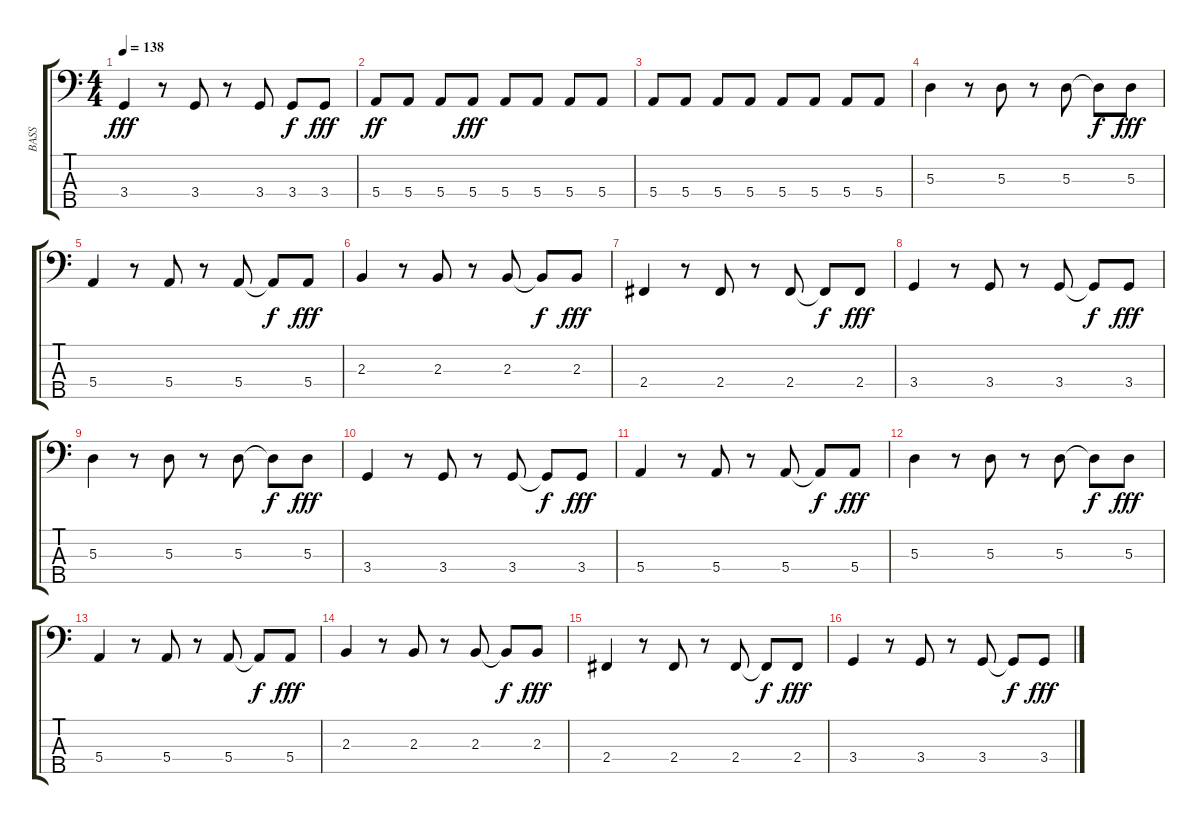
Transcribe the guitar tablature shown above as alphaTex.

\track ("BASS" "BASS") {instrument electricbassfinger}
\staff {score tabs}
\tuning (G2 D2 A1 E1 B0) {hide}
\ts (4 4)
\tempo 138
\clef f4
\ks c
3.4.4{dy fff} r.8 3.4.8 r.8 3.4.8 3.4.8{dy f} 3.4.8{dy fff} |
5.4.8{dy ff} 5.4.8 5.4.8 5.4.8{dy fff} 5.4.8 5.4.8 5.4.8 5.4.8 |
5.4.8 5.4.8 5.4.8 5.4.8 5.4.8 5.4.8 5.4.8 5.4.8 |
5.3.4 r.8 5.3.8 r.8 5.3.8 5.3{t}.8{dy f} 5.3.8{dy fff} |
5.4.4 r.8 5.4.8 r.8 5.4.8 5.4{t}.8{dy f} 5.4.8{dy fff} |
2.3.4 r.8 2.3.8 r.8 2.3.8 2.3{t}.8{dy f} 2.3.8{dy fff} |
2.4.4 r.8 2.4.8 r.8 2.4.8 2.4{t}.8{dy f} 2.4.8{dy fff} |
3.4.4 r.8 3.4.8 r.8 3.4.8 3.4{t}.8{dy f} 3.4.8{dy fff} |
5.3.4 r.8 5.3.8 r.8 5.3.8 5.3{t}.8{dy f} 5.3.8{dy fff} |
3.4.4 r.8 3.4.8 r.8 3.4.8 3.4{t}.8{dy f} 3.4.8{dy fff} |
5.4.4 r.8 5.4.8 r.8 5.4.8 5.4{t}.8{dy f} 5.4.8{dy fff} |
5.3.4 r.8 5.3.8 r.8 5.3.8 5.3{t}.8{dy f} 5.3.8{dy fff} |
5.4.4 r.8 5.4.8 r.8 5.4.8 5.4{t}.8{dy f} 5.4.8{dy fff} |
2.3.4 r.8 2.3.8 r.8 2.3.8 2.3{t}.8{dy f} 2.3.8{dy fff} |
2.4.4 r.8 2.4.8 r.8 2.4.8 2.4{t}.8{dy f} 2.4.8{dy fff} |
3.4.4 r.8 3.4.8 r.8 3.4.8 3.4{t}.8{dy f} 3.4.8{dy fff}
